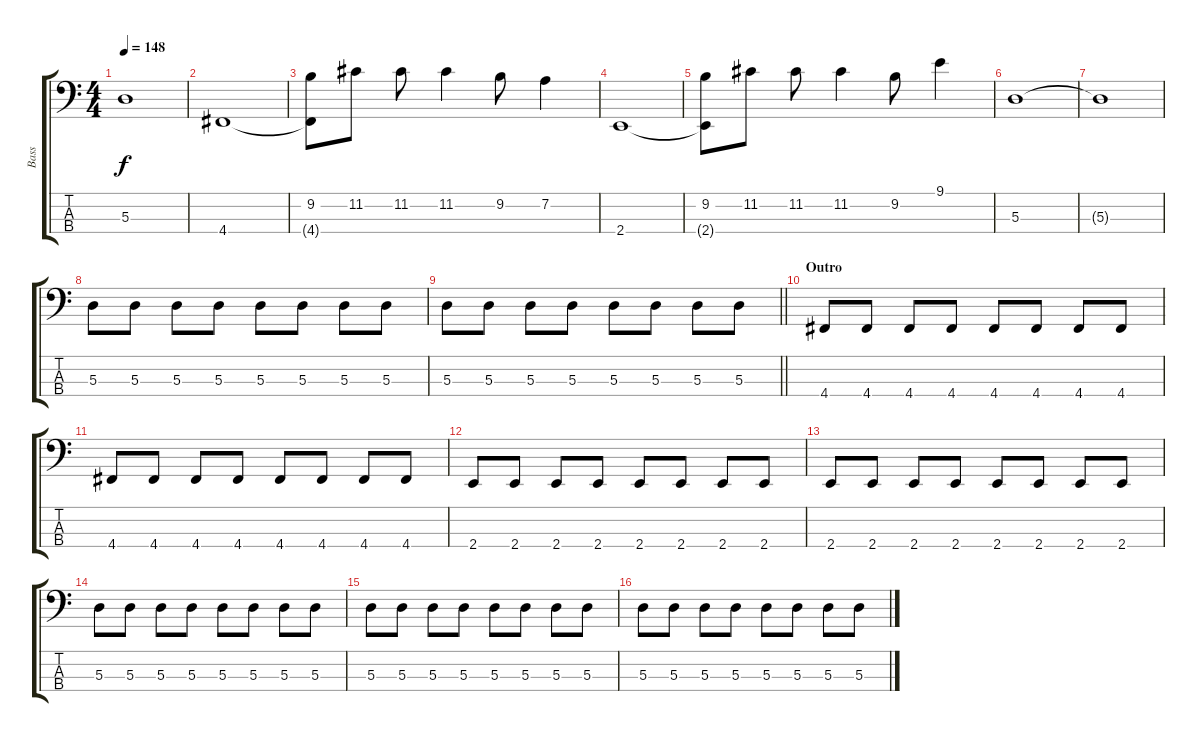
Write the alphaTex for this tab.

\track ("Bass" "Bass") {instrument electricbassfinger}
\staff {score tabs}
\tuning (G2 D2 A1 D1) {hide}
\ts (4 4)
\tempo 148
\clef f4
\ks c
5.3{t}.1{dy f} |
4.4.1 |
(9.2 4.4{t}).8 11.2.8 11.2.8 11.2.4 9.2.8 7.2.4 |
2.4.1 |
(9.2 2.4{t}).8 11.2.8 11.2.8 11.2.4 9.2.8 9.1.4 |
5.3.1 |
5.3{t}.1 |
5.3.8 5.3.8 5.3.8 5.3.8 5.3.8 5.3.8 5.3.8 5.3.8 |
\barLineRight lightlight
5.3.8 5.3.8 5.3.8 5.3.8 5.3.8 5.3.8 5.3.8 5.3.8 |
\section ("" "Outro")
4.4.8 4.4.8 4.4.8 4.4.8 4.4.8 4.4.8 4.4.8 4.4.8 |
4.4.8 4.4.8 4.4.8 4.4.8 4.4.8 4.4.8 4.4.8 4.4.8 |
2.4.8 2.4.8 2.4.8 2.4.8 2.4.8 2.4.8 2.4.8 2.4.8 |
2.4.8 2.4.8 2.4.8 2.4.8 2.4.8 2.4.8 2.4.8 2.4.8 |
5.3.8 5.3.8 5.3.8 5.3.8 5.3.8 5.3.8 5.3.8 5.3.8 |
5.3.8 5.3.8 5.3.8 5.3.8 5.3.8 5.3.8 5.3.8 5.3.8 |
5.3.8 5.3.8 5.3.8 5.3.8 5.3.8 5.3.8 5.3.8 5.3.8
